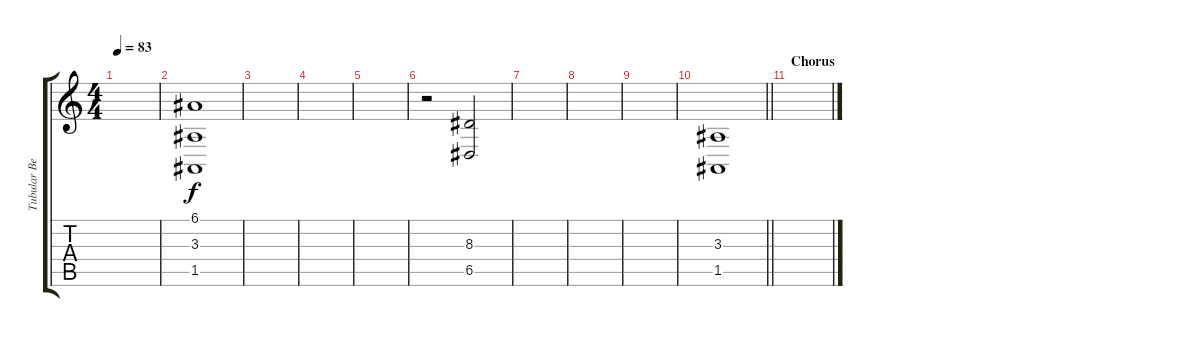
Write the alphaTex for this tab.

\track ("Tubular Bells" "Tubular Be") {instrument tubularbells}
\staff {score tabs}
\tuning (E4 B3 G3 D3 A2 E2) {hide}
\ts (4 4)
\tempo 83
\clef g2
\ks c
|
(6.1 3.3 1.5).1 |
|
|
|
r.2 (8.3 6.5).2 |
|
|
|
\barLineRight lightlight
(3.3 1.5).1 |
\section ("" "Chorus")
